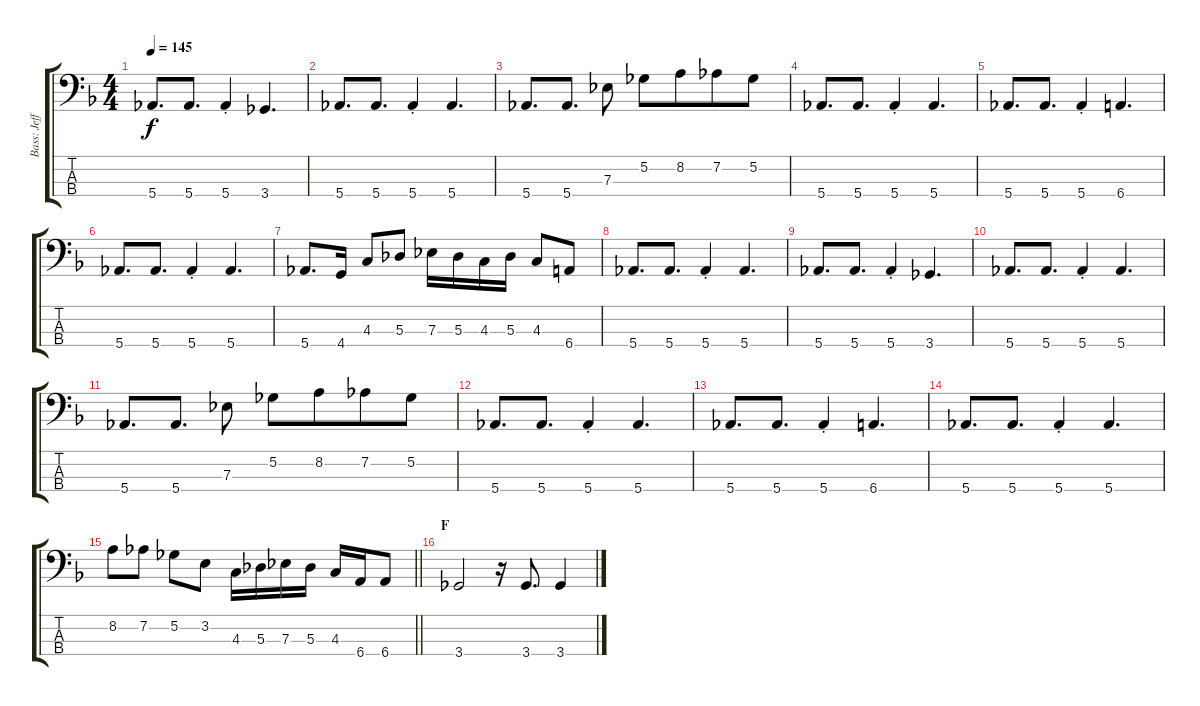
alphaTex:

\track ("Bass: Jeff" "Bass: Jeff") {instrument electricbassfinger}
\staff {score tabs}
\tuning (Gb2 Db2 Ab1 Eb1) {hide}
\ts (4 4)
\tempo 145
\clef f4
\ks f
5.4.8{d dy f} 5.4.8{d} 5.4{st}.4 3.4.4{d} |
5.4.8{d} 5.4.8{d} 5.4{st}.4 5.4.4{d} |
5.4.8{d} 5.4.8{d} 7.3.8 5.2.8 8.2.8{beam merge} 7.2.8 5.2.8 |
5.4.8{d} 5.4.8{d} 5.4{st}.4 5.4.4{d} |
5.4.8{d} 5.4.8{d} 5.4{st}.4 6.4.4{d} |
5.4.8{d} 5.4.8{d} 5.4{st}.4 5.4.4{d} |
5.4.8{d} 4.4.16 4.3.8 5.3.8 7.3.16{beam merge} 5.3.16 4.3.16 5.3.16 4.3.8 6.4.8 |
5.4.8{d} 5.4.8{d} 5.4{st}.4 5.4.4{d} |
5.4.8{d} 5.4.8{d} 5.4{st}.4 3.4.4{d} |
5.4.8{d} 5.4.8{d} 5.4{st}.4 5.4.4{d} |
5.4.8{d} 5.4.8{d} 7.3.8 5.2.8 8.2.8{beam merge} 7.2.8 5.2.8 |
5.4.8{d} 5.4.8{d} 5.4{st}.4 5.4.4{d} |
5.4.8{d} 5.4.8{d} 5.4{st}.4 6.4.4{d} |
5.4.8{d} 5.4.8{d} 5.4{st}.4 5.4.4{d} |
\barLineRight lightlight
8.2.8 7.2.8 5.2.8 3.2.8 4.3.16{beam merge} 5.3.16 7.3.16 5.3.16 4.3.16 6.4.16 6.4.8 |
\section ("" "F")
3.4.2 r.16 3.4.8{d} 3.4.4
